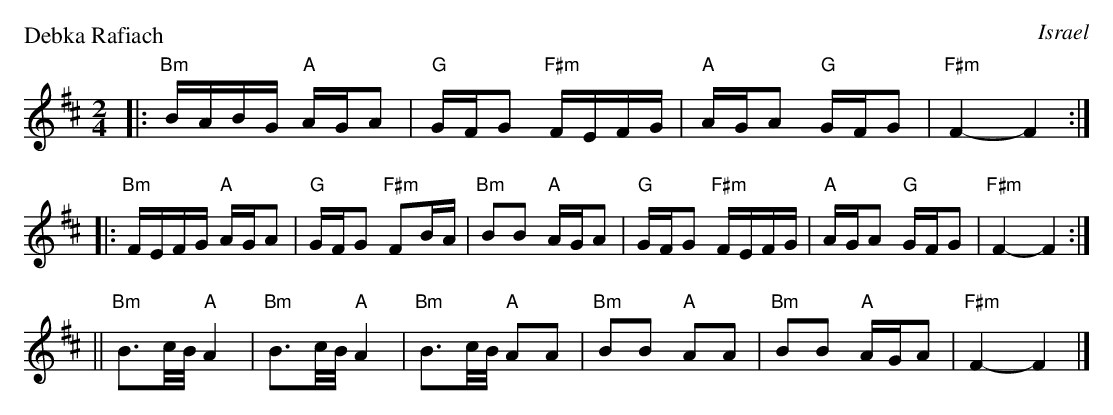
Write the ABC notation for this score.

X:1
P: Debka Rafiach
O: Israel
M: 2/4
L: 1/16
K: F#Phrygian
|: "Bm"BABG "A"AGA2 | "G"GFG2 "F#m"FEFG | "A"AGA2 "G"GFG2 | "F#m"F4- F4 :|
|: "Bm"FEFG "A"AGA2 | "G"GFG2 "F#m"F2BA | "Bm"B2B2 "A"AGA2 \
| "G"GFG2 "F#m"FEFG | "A"AGA2 "G"GFG2 | "F#m"F4- F4 :|
|| "Bm"B3c/B/ "A"A4 | "Bm"B3c/B/ "A"A4 | "Bm"B3c/B/ "A"A2A2 \
| "Bm"B2B2 "A"A2A2 | "Bm"B2B2 "A"AGA2 | "F#m"F4- F4 |]
